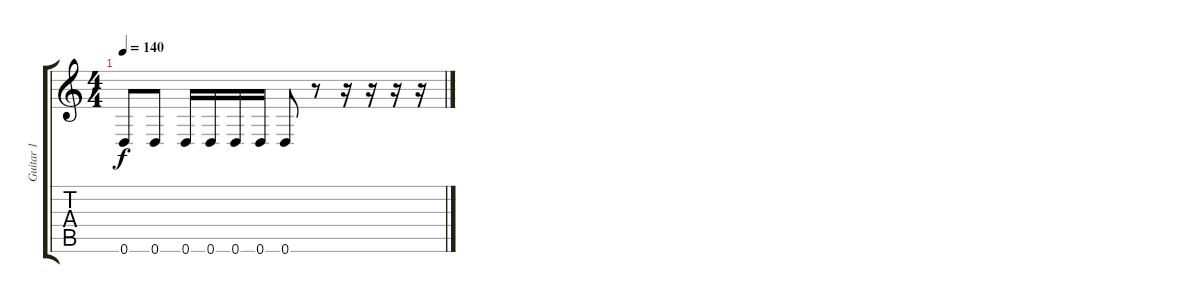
\track ("Guitar 1" "Guitar 1") {instrument distortionguitar}
\staff {score tabs}
\tuning (E4 B3 G3 D3 A2 D2) {hide}
\ts (4 4)
\tempo 140
\clef g2
\ks c
0.6.8{dy f} 0.6.8 0.6.16 0.6.16 0.6.16 0.6.16 0.6.8 r.8 r.16 r.16 r.16 r.16
